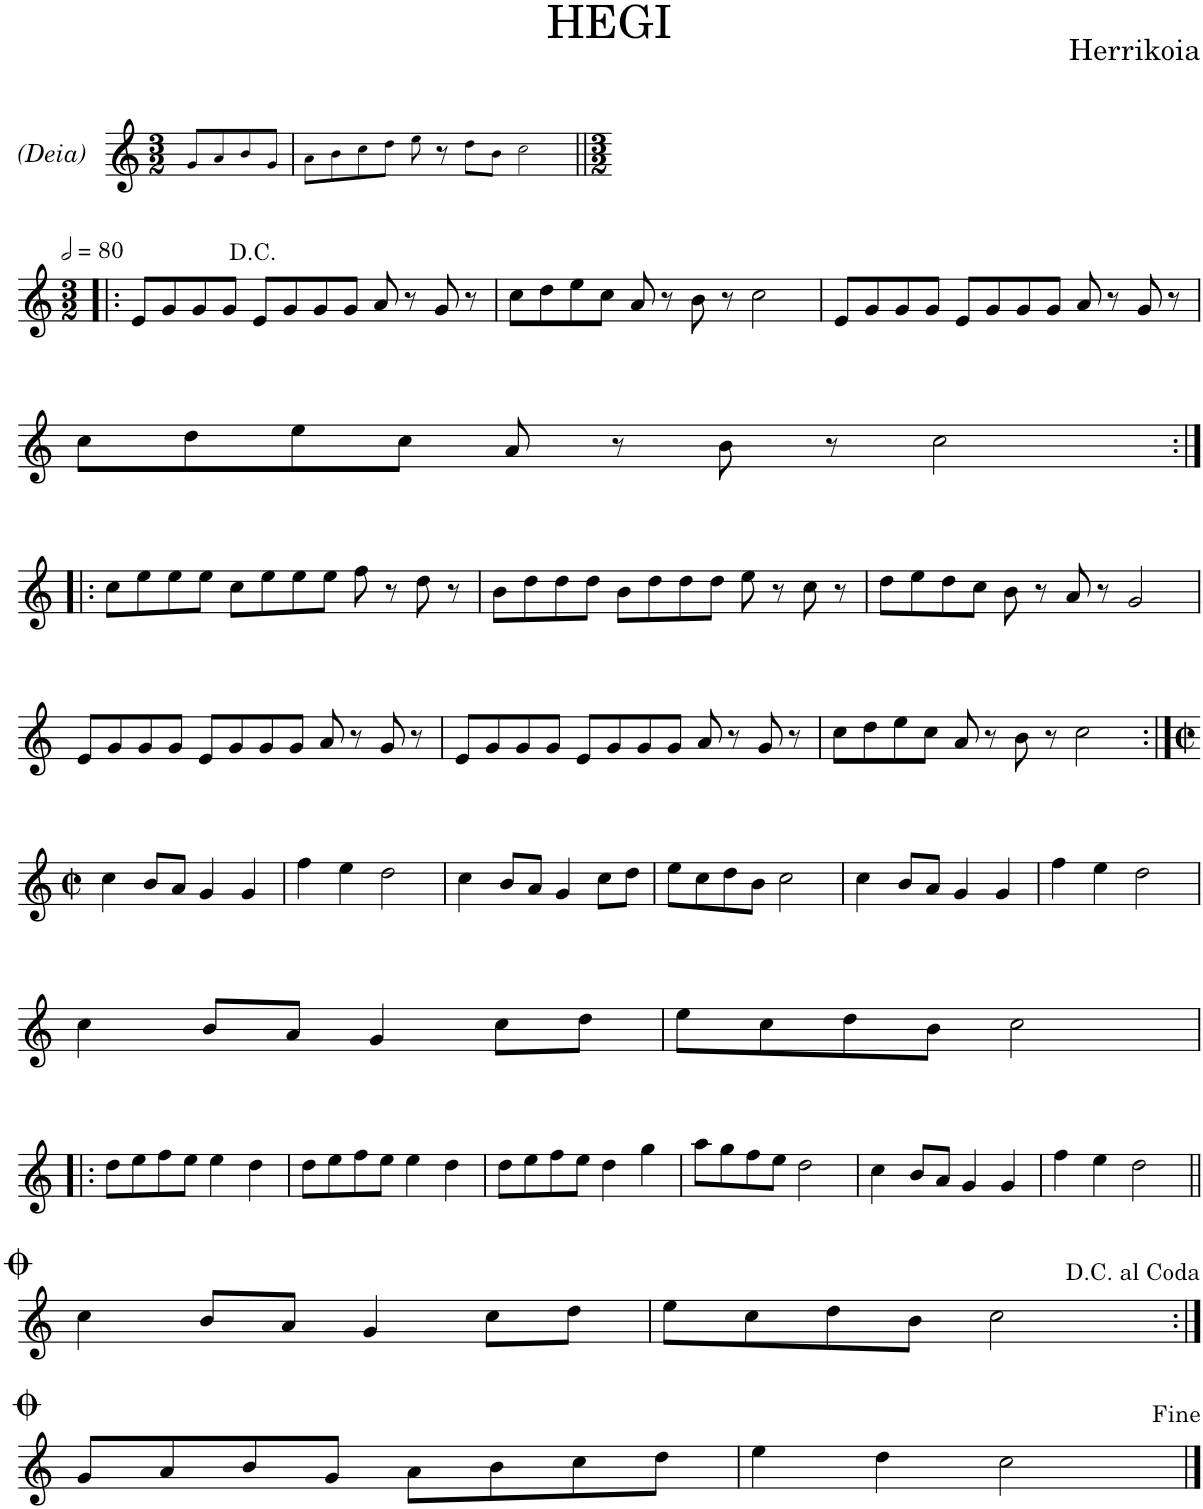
**kern
*part1
*staff1
*I"Piano
*I'Pno.
*clefG2
*k[]
*M3/2
=1
8g!/L
8a!/
8b!/
8g!/J
=2
8a!\L
8b!\
8cc!\
8dd!\J
8ee!\
8r
8dd!\L
8b!\J
2cc!\
!!LO:LB:g=z
=3!|:
*M3/2
*MM160
8e/L
8g/
8g/
8g/J
8e/L
8g/
8g/
8g/J
8a/
8r
8g/
8r
=4
8cc\L
8dd\
8ee\
8cc\J
8a/
8r
8b\
8r
2cc\
=5
8e/L
8g/
8g/
8g/J
8e/L
8g/
8g/
8g/J
8a/
8r
8g/
8r
!!LO:LB:g=z
=6
8cc\L
8dd\
8ee\
8cc\J
8a/
8r
8b\
8r
2cc\
!!LO:LB:g=z
=7:|!|:
8cc\L
8ee\
8ee\
8ee\J
8cc\L
8ee\
8ee\
8ee\J
8ff\
8r
8dd\
8r
=8
8b\L
8dd\
8dd\
8dd\J
8b\L
8dd\
8dd\
8dd\J
8ee\
8r
8cc\
8r
=9
8dd\L
8ee\
8dd\
8cc\J
8b\
8r
8a/
8r
2g/
!!LO:LB:g=z
=10
8e/L
8g/
8g/
8g/J
8e/L
8g/
8g/
8g/J
8a/
8r
8g/
8r
=11
8e/L
8g/
8g/
8g/J
8e/L
8g/
8g/
8g/J
8a/
8r
8g/
8r
=12
8cc\L
8dd\
8ee\
8cc\J
8a/
8r
8b\
8r
2cc\
!!LO:LB:g=z
=13:|!
*M2/2
*met(c|)
4cc\
8b/L
8a/J
4g/
4g/
=14
4ff\
4ee\
2dd\
=15
4cc\
8b/L
8a/J
4g/
8cc\L
8dd\J
=16
8ee\L
8cc\
8dd\
8b\J
2cc\
=17
4cc\
8b/L
8a/J
4g/
4g/
=18
4ff\
4ee\
2dd\
!!LO:LB:g=z
=19
4cc\
8b/L
8a/J
4g/
8cc\L
8dd\J
=20
8ee\L
8cc\
8dd\
8b\J
2cc\
!!LO:LB:g=z
=21!|:
8dd\L
8ee\
8ff\
8ee\J
4ee\
4dd\
=22
8dd\L
8ee\
8ff\
8ee\J
4ee\
4dd\
=23
8dd\L
8ee\
8ff\
8ee\J
4dd\
4gg\
=24
8aa\L
8gg\
8ff\
8ee\J
2dd\
=25
4cc\
8b/L
8a/J
4g/
4g/
=26
4ff\
4ee\
2dd\
!!LO:LB:g=z
=27||
4cc\
8b/L
8a/J
4g/
8cc\L
8dd\J
=28
8ee\L
8cc\
8dd\
8b\J
2cc\
!!LO:LB:g=z
=29:|!
8g/L
8a/
8b/
8g/J
8a\L
8b\
8cc\
8dd\J
=30
4ee\
4dd\
2cc\
==
*-
